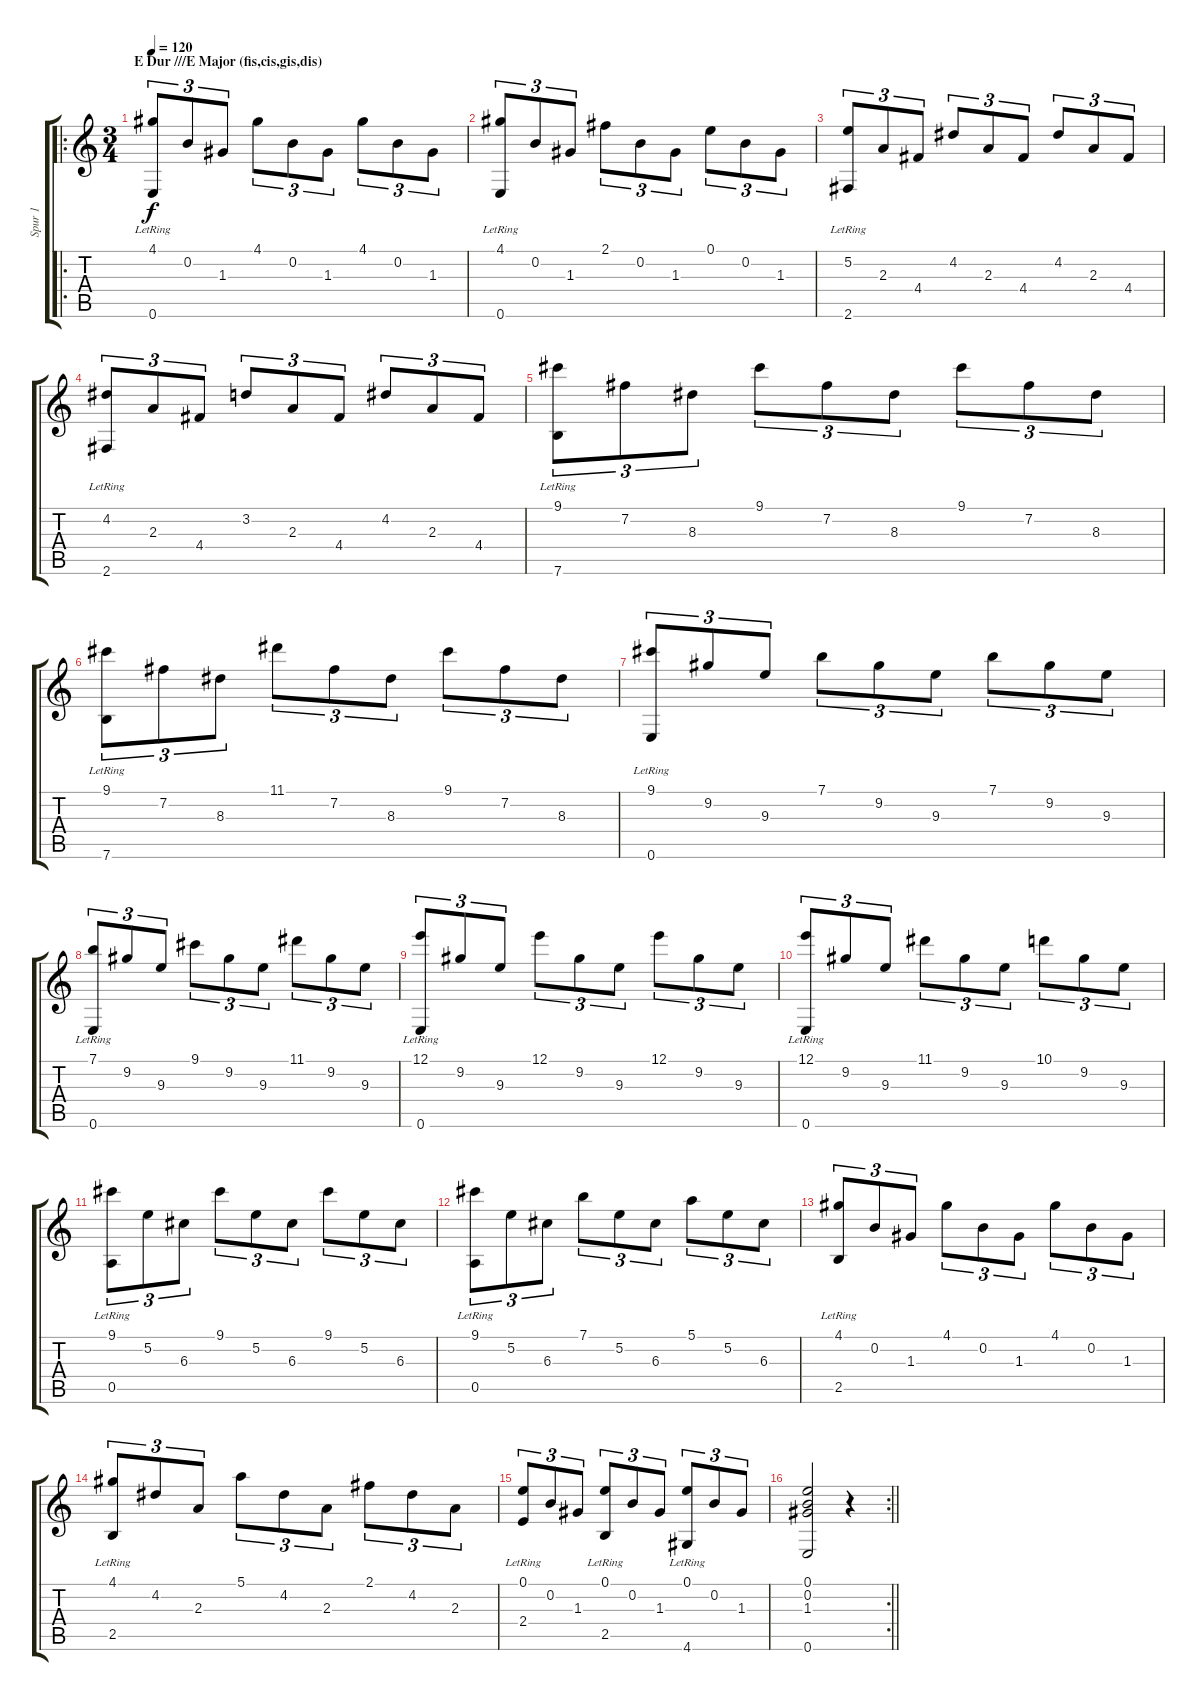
\track ("Spur 1" "Spur 1") {instrument acousticguitarsteel}
\staff {score tabs}
\tuning (E4 B3 G3 D3 A2 E2) {hide}
\ro
\ts (3 4)
\section ("" "E Dur ///E Major (fis,cis,gis,dis)")
\tempo 120
\clef g2
\ks c
(4.1 0.6{lr}).8{tu (3 2) dy f} 0.2.8{tu (3 2)} 1.3.8{tu (3 2)} 4.1.8{tu (3 2)} 0.2.8{tu (3 2)} 1.3.8{tu (3 2)} 4.1.8{tu (3 2)} 0.2.8{tu (3 2)} 1.3.8{tu (3 2)} |
(4.1 0.6{lr}).8{tu (3 2)} 0.2.8{tu (3 2)} 1.3.8{tu (3 2)} 2.1.8{tu (3 2)} 0.2.8{tu (3 2)} 1.3.8{tu (3 2)} 0.1.8{tu (3 2)} 0.2.8{tu (3 2)} 1.3.8{tu (3 2)} |
(5.2 2.6{lr}).8{tu (3 2)} 2.3.8{tu (3 2)} 4.4.8{tu (3 2)} 4.2.8{tu (3 2)} 2.3.8{tu (3 2)} 4.4.8{tu (3 2)} 4.2.8{tu (3 2)} 2.3.8{tu (3 2)} 4.4.8{tu (3 2)} |
(4.2 2.6{lr}).8{tu (3 2)} 2.3.8{tu (3 2)} 4.4.8{tu (3 2)} 3.2.8{tu (3 2)} 2.3.8{tu (3 2)} 4.4.8{tu (3 2)} 4.2.8{tu (3 2)} 2.3.8{tu (3 2)} 4.4.8{tu (3 2)} |
(9.1 7.6{lr}).8{tu (3 2)} 7.2.8{tu (3 2)} 8.3.8{tu (3 2)} 9.1.8{tu (3 2)} 7.2.8{tu (3 2)} 8.3.8{tu (3 2)} 9.1.8{tu (3 2)} 7.2.8{tu (3 2)} 8.3.8{tu (3 2)} |
(9.1 7.6{lr}).8{tu (3 2)} 7.2.8{tu (3 2)} 8.3.8{tu (3 2)} 11.1.8{tu (3 2)} 7.2.8{tu (3 2)} 8.3.8{tu (3 2)} 9.1.8{tu (3 2)} 7.2.8{tu (3 2)} 8.3.8{tu (3 2)} |
(9.1 0.6{lr}).8{tu (3 2)} 9.2.8{tu (3 2)} 9.3.8{tu (3 2)} 7.1.8{tu (3 2)} 9.2.8{tu (3 2)} 9.3.8{tu (3 2)} 7.1.8{tu (3 2)} 9.2.8{tu (3 2)} 9.3.8{tu (3 2)} |
(7.1 0.6{lr}).8{tu (3 2)} 9.2.8{tu (3 2)} 9.3.8{tu (3 2)} 9.1.8{tu (3 2)} 9.2.8{tu (3 2)} 9.3.8{tu (3 2)} 11.1.8{tu (3 2)} 9.2.8{tu (3 2)} 9.3.8{tu (3 2)} |
(12.1 0.6{lr}).8{tu (3 2)} 9.2.8{tu (3 2)} 9.3.8{tu (3 2)} 12.1.8{tu (3 2)} 9.2.8{tu (3 2)} 9.3.8{tu (3 2)} 12.1.8{tu (3 2)} 9.2.8{tu (3 2)} 9.3.8{tu (3 2)} |
(12.1 0.6{lr}).8{tu (3 2)} 9.2.8{tu (3 2)} 9.3.8{tu (3 2)} 11.1.8{tu (3 2)} 9.2.8{tu (3 2)} 9.3.8{tu (3 2)} 10.1.8{tu (3 2)} 9.2.8{tu (3 2)} 9.3.8{tu (3 2)} |
(9.1 0.5{lr}).8{tu (3 2)} 5.2.8{tu (3 2)} 6.3.8{tu (3 2)} 9.1.8{tu (3 2)} 5.2.8{tu (3 2)} 6.3.8{tu (3 2)} 9.1.8{tu (3 2)} 5.2.8{tu (3 2)} 6.3.8{tu (3 2)} |
(9.1 0.5{lr}).8{tu (3 2)} 5.2.8{tu (3 2)} 6.3.8{tu (3 2)} 7.1.8{tu (3 2)} 5.2.8{tu (3 2)} 6.3.8{tu (3 2)} 5.1.8{tu (3 2)} 5.2.8{tu (3 2)} 6.3.8{tu (3 2)} |
(4.1 2.5{lr}).8{tu (3 2)} 0.2.8{tu (3 2)} 1.3.8{tu (3 2)} 4.1.8{tu (3 2)} 0.2.8{tu (3 2)} 1.3.8{tu (3 2)} 4.1.8{tu (3 2)} 0.2.8{tu (3 2)} 1.3.8{tu (3 2)} |
(4.1 2.5{lr}).8{tu (3 2)} 4.2.8{tu (3 2)} 2.3.8{tu (3 2)} 5.1.8{tu (3 2)} 4.2.8{tu (3 2)} 2.3.8{tu (3 2)} 2.1.8{tu (3 2)} 4.2.8{tu (3 2)} 2.3.8{tu (3 2)} |
(0.1 2.4{lr}).8{tu (3 2)} 0.2.8{tu (3 2)} 1.3.8{tu (3 2)} (0.1 2.5{lr}).8{tu (3 2)} 0.2.8{tu (3 2)} 1.3.8{tu (3 2)} (0.1 4.6{lr}).8{tu (3 2)} 0.2.8{tu (3 2)} 1.3.8{tu (3 2)} |
\rc 2
\barLineRight lightlight
(0.1 0.2 1.3 0.6).2 r.4
